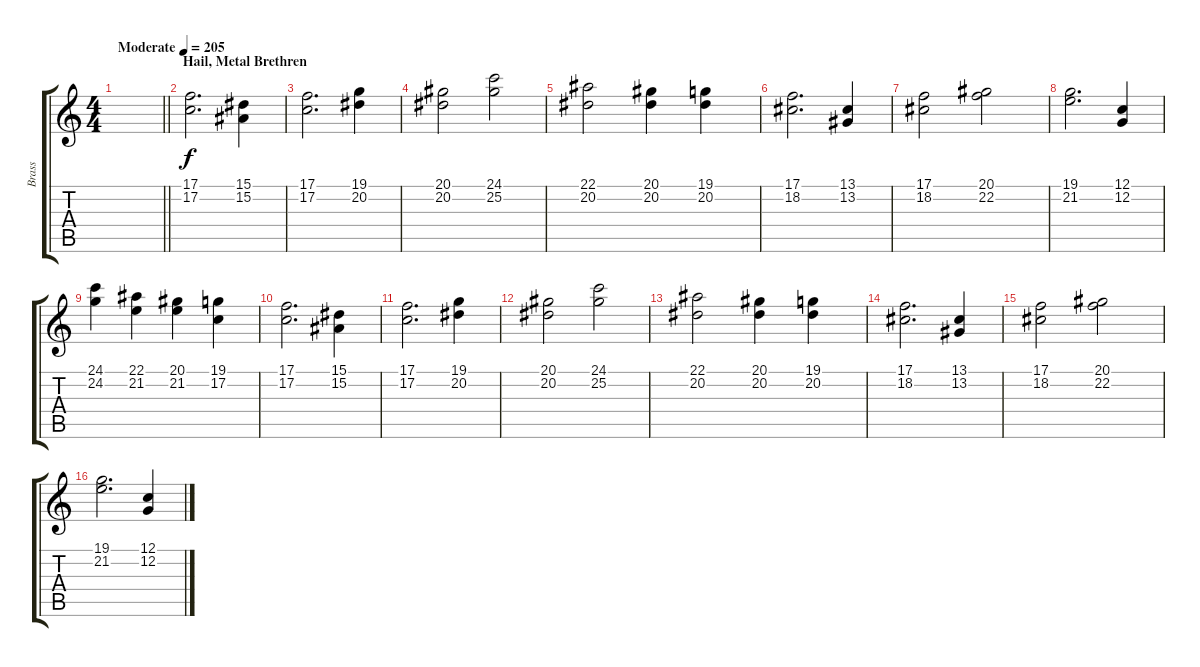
\track ("Brass" "Brass") {instrument brasssection}
\staff {score tabs}
\tuning (C4 G3 Eb3 Bb2 F2 C2) {hide}
\ts (4 4)
\tempo (205 "Moderate")
\clef g2
\barLineRight lightlight
\ks c
|
\section ("" "Hail, Metal Brethren")
(17.1 17.2).2{d} (15.1 15.2).4 |
(17.1 17.2).2{d} (19.1 20.2).4 |
(20.1 20.2).2 (24.1 25.2).2 |
(22.1 20.2).2 (20.1 20.2).4 (19.1 20.2).4 |
(17.1 18.2).2{d} (13.1 13.2).4 |
(17.1 18.2).2 (20.1 22.2).2 |
(19.1 21.2).2{d} (12.1 12.2).4 |
(24.1 24.2).4 (22.1 21.2).4 (20.1 21.2).4 (19.1 17.2).4 |
(17.1 17.2).2{d} (15.1 15.2).4 |
(17.1 17.2).2{d} (19.1 20.2).4 |
(20.1 20.2).2 (24.1 25.2).2 |
(22.1 20.2).2 (20.1 20.2).4 (19.1 20.2).4 |
(17.1 18.2).2{d} (13.1 13.2).4 |
(17.1 18.2).2 (20.1 22.2).2 |
(19.1 21.2).2{d} (12.1 12.2).4
